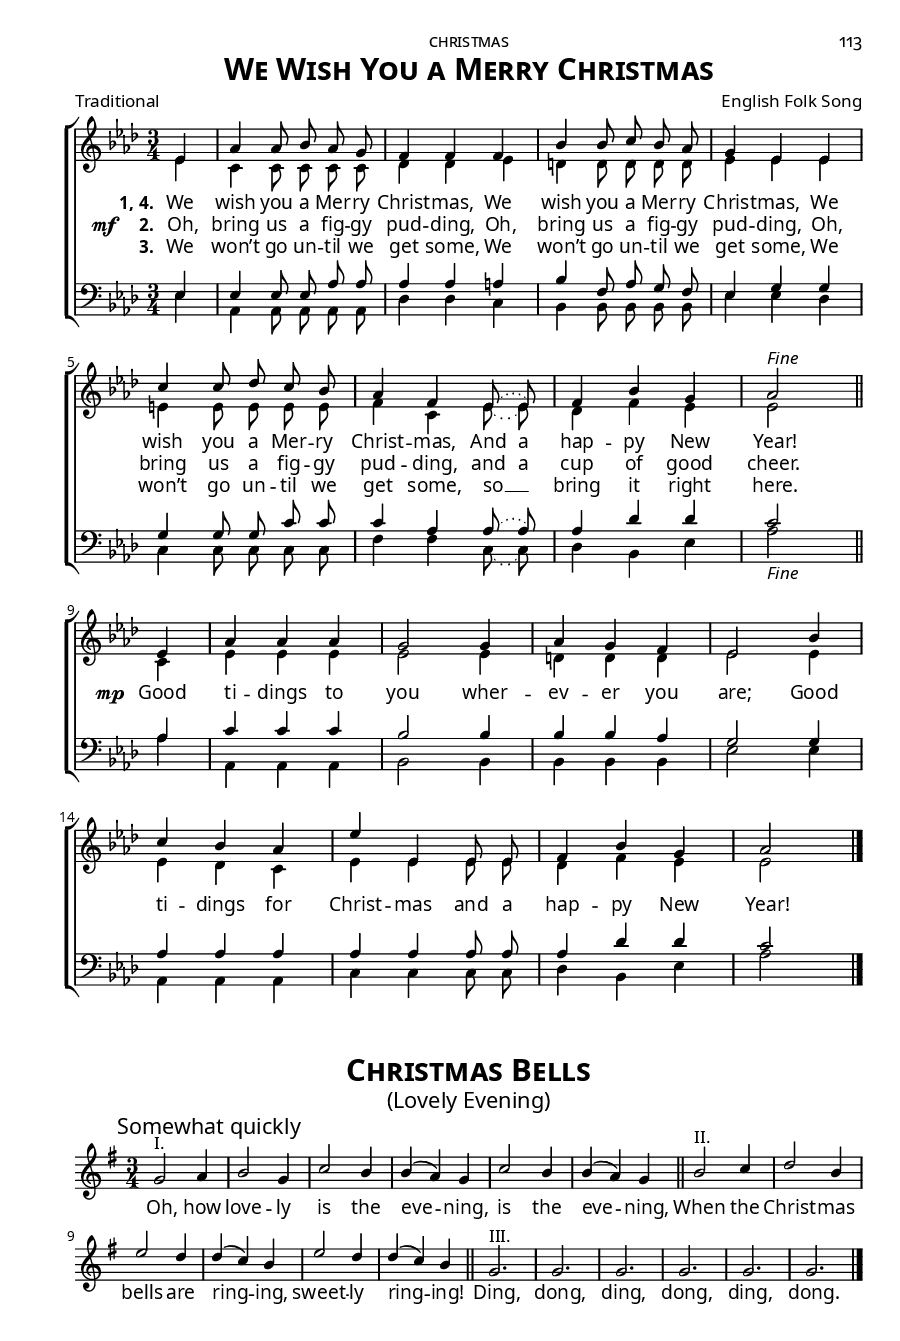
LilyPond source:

\version "2.14.2"
\include "util.ly"
\header {
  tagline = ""
}
\paper {
  print-all-headers = ##t
  paper-height = 9\in
  paper-width = 6\in
  indent = 0\in
  %system-system-spacing = #'((basic-distance . 10) (padding . 0))
  %system-system-spacing =
  %  #'((basic-distance . 0)
  %     (minimum-distance . 0)
  %     (padding . -0.35)
  %     (stretchability . 100))
  ragged-last-bottom = ##f
  ragged-bottom = ##f
  two-sided = ##t
  inner-margin = 0.5\in
  outer-margin = 0.25\in
  top-margin = 0.25\in
  bottom-margin = 0.25\in
  first-page-number = #113
  print-first-page-number = ##t
  headerLine = \markup{\override #'(font-name . "Garamond Premier Pro") \smallCapsOldStyle"christmas"}
  oddHeaderMarkup = \markup\fill-line{
     \override #'(font-name . "Garamond Premier Pro")\abs-fontsize #8.5
     \combine 
        \fill-line{"" \on-the-fly #print-page-number-check-first
        \oldStylePageNum""
        }
        \fill-line{\headerLine}
  }
  evenHeaderMarkup = \markup {
     \override #'(font-name . "Garamond Premier Pro")\abs-fontsize #8.5
     \combine
        \on-the-fly #print-page-number-check-first
        \oldStylePageNum""
        \fill-line{\headerLine}
  }
}
#(set-global-staff-size 15) \paper{ #(define fonts (make-pango-font-tree "GoudyOlSt BT" "Garamond Premier Pro" "Garamond Premier Pro" (/ 15 20))) }
global = {
  \key aes \major
  \time 3/4
  \autoBeamOff
  \override DynamicLineSpanner #'staff-padding = #0.0
  \override DynamicLineSpanner #'Y-extent = #'(-0.5 . 0.5)
}

sopMusic = \relative c' {
  \partial 4 ees4 |
  aes4 aes8\noBeam bes aes\noBeam g |
  f4 f f |
  bes bes8\noBeam c bes\noBeam aes |
  g4 ees ees |
  
  c' c8\noBeam des c\noBeam bes |
  \slurDotted aes4 f ees8\noBeam( ees) |
  f4 bes g |
  \partial 2 aes2^\markup\italic"Fine" \bar "||" \break
  \partial 4 ees4 |
  aes aes aes |
  
  g2 g4 |
  aes g f |
  ees2 bes'4 |
  c bes aes |
  ees' ees, ees8\noBeam ees |
  f4 bes g |
  \partial 2 aes2 \bar "|."
}
sopWords = \lyricmode {
  
}

altoMusic = \relative c' {
  ees4 |
  c c8\noBeam c c\noBeam c |
  des4 des ees |
  d d8\noBeam d d\noBeam d |
  ees4 ees ees |
  
  e e8\noBeam e e\noBeam e |
  \slurDotted f4 c ees8\noBeam( ees) |
  des4 f ees |
  ees2 \bar "||"
  c4 |
  ees4 ees ees |
  
  ees2 ees4 |
  d4 d d |
  ees2 ees4 |
  ees des c |
  ees ees ees8\noBeam ees |
  des4 f ees |
  \partial 2 ees2 \bar "|."
}
altoWords = \lyricmode {
  \dropLyricsV
  \set stanza = #"1, 4. "
  \set ignoreMelismata = ##t
  We wish you a Mer -- ry Christ -- mas,
  We wish you a Mer -- ry Christ -- mas,
  We wish you a Mer -- ry Christ -- mas,
  And a hap -- py New Year!
}
altoWordsII = {
  \dropLyricsV
  \set stanza = \markup{\dynamic"mf   " "2. "}
  \lyricmode {
  %\markup\italic
    \set ignoreMelismata = ##t
    Oh, bring us a fig -- gy pud -- ding,
    Oh, bring us a fig -- gy pud -- ding,
    Oh, bring us a fig -- gy pud -- ding,
    and a cup of good cheer.
  }
  \set stanza = \markup\dynamic"mp "
  \lyricmode{
    Good ti -- dings to you wher -- ev -- er you are;
    Good ti -- dings for Christ -- mas and a hap -- py New Year!
  }
}
altoWordsIII = \lyricmode {
  \dropLyricsV
  \set stanza = #"3. "
  \set ignoreMelismata = ##t
  We won’t go un -- til we get some,
  We won’t go un -- til we get some,
  We won’t go un -- til we get some,
  so __ _ bring it right here.
}
altoWordsIV = \lyricmode {
  \set stanza = #"4. "
}
altoWordsV = \lyricmode {
  \set stanza = #"5. "
}
altoWordsVI = \lyricmode {
  \set stanza = #"6. "
}
tenorMusic = \relative c {
  ees4 |
  ees4 ees8\noBeam ees aes\noBeam aes |
  aes4 aes a |
  bes f8\noBeam aes g\noBeam f |
  ees4 g g |
  
  g g8\noBeam g c\noBeam c |
  \slurDotted c4 aes aes8\noBeam( aes) |
  aes4 des des |
  c2_\markup\italic"Fine" \bar "||"
  aes4 |
  c c c |
  
  bes2 bes4 |
  bes bes aes |
  g2 g4 |
  aes aes aes |
  aes aes aes8\noBeam aes |
  aes4 des des |
  \partial 2 c2 \bar "|."
}
tenorWords = \lyricmode {

}

bassMusic = \relative c {
  ees4 |
  aes, aes8\noBeam aes aes\noBeam aes |
  des4 des c |
  bes bes8\noBeam bes bes\noBeam bes |
  ees4 ees des |
  
  c c8\noBeam c c\noBeam c |
  \slurDotted f4 f c8\noBeam( c) |
  des4 bes ees |
  aes2 \bar "||"
  aes4 |
  aes, aes aes |
  
  bes2 bes4 |
  bes bes bes |
  ees2 ees4 |
  aes, aes aes |
  c c c8\noBeam c |
  des4 bes ees |
  \partial 2 aes2 \bar "|."
}
bassWords = \lyricmode {

}

pianoRH = \relative c' {
  
}
pianoLH = \relative c' {
  
}

\score {
  <<
   \new ChoirStaff <<
%    \new Lyrics = sopranos \with { \override VerticalAxisGroup #'nonstaff-relatedstaff-spacing = #'((basic-distance . 1)) }
    \new Staff = women <<
      \new Voice = "sopranos" { \voiceOne << \global \sopMusic >> }
      \new Voice = "altos" { \voiceTwo << \global \altoMusic >> }
    >>
    \new Lyrics \with { alignAboveContext = #"women" \override VerticalAxisGroup #'nonstaff-relatedstaff-spacing = #'((basic-distance . 1))} \lyricsto "sopranos" \sopWords
    \new Lyrics = "altosVI"  \with { alignBelowContext = #"women" } \lyricsto "sopranos" \altoWordsVI
    \new Lyrics = "altosV"  \with { alignBelowContext = #"women" } \lyricsto "sopranos" \altoWordsV
    \new Lyrics = "altosIV"  \with { alignBelowContext = #"women" } \lyricsto "sopranos" \altoWordsIV
    \new Lyrics = "altosIII"  \with { alignBelowContext = #"women" } \lyricsto "sopranos" \altoWordsIII
    \new Lyrics = "altosII"  \with { alignBelowContext = #"women" } \lyricsto "sopranos" \altoWordsII
    \new Lyrics = "altos"  \with { alignBelowContext = #"women" \override VerticalAxisGroup #'nonstaff-relatedstaff-spacing = #'((basic-distance . 1))} \lyricsto "sopranos" \altoWords
   \new Staff = men <<
      \clef bass
      \new Voice = "tenors" { \voiceOne << \global \tenorMusic >> }
      \new Voice = "basses" { \voiceTwo << \global \bassMusic >> }
    >>
    \new Lyrics \with { alignAboveContext = #"men" \override VerticalAxisGroup #'nonstaff-relatedstaff-spacing = #'((basic-distance . 1)) } \lyricsto "tenors" \tenorWords
    \new Lyrics \with { alignBelowContext = #"men" \override VerticalAxisGroup #'nonstaff-relatedstaff-spacing = #'((basic-distance . 1)) } \lyricsto "basses" \bassWords
  >>
%    \new PianoStaff << \new Staff { \new Voice { \pianoRH } } \new Staff { \clef "bass" \pianoLH } >>
  >>
  \layout {
    \context {
      \Score
      %\override SpacingSpanner #'base-shortest-duration = #(ly:make-moment 1 8)
      %\override SpacingSpanner #'common-shortest-duration = #(ly:make-moment 1 4)
    }
    \context {
      % Remove all empty staves
      % \Staff \RemoveEmptyStaves \override VerticalAxisGroup #'remove-first = ##t
    }
    \context {
      \Lyrics
      \override LyricText #'X-offset = #center-on-word
    }
  }
  \header {
    title = \markup{\override #'(font-name . "Garamond Premier Pro Semibold"){ \abs-fontsize #15 \smallCapsOldStyle"We Wish You a Merry Christmas"}}
    poet = \markup\oldStyleNum"Traditional"
    composer = \markup\oldStyleNum"English Folk Song"
  }
}




















global = {
  \key g \major
  \time 3/4
}

sopMusic = \relative c'' {
  \once \override Score.RehearsalMark #'self-alignment-X = #LEFT
  \mark "Somewhat quickly"
  g2^"I." a4 |
  b2 g4 |
  c2 b4 |
  b( a) g |
  c2 b4 |
  b( a) g \bar "||"
  
  b2^"II." c4 |
  d2 b4 |
  e2 d4 |
  d( c) b |
  e2 d4 |
  d( c) b \bar "||"
  
  g2.^"III." |
  g2. |
  g2. |
  g2. |
  g2. |
  g2. \bar "|."
}
sopWords = \lyricmode {
  
}

altoMusic = \relative c' {
  
}
altoWords = \lyricmode {
  Oh, how love -- ly is the eve -- ning, is the eve -- ning,
  When the Christ -- mas bells are ring -- ing, sweet -- ly ring -- ing!
  Ding, dong, ding, dong, ding, dong.
}
altoWordsII = \lyricmode {
}
altoWordsIII = \lyricmode {
}
altoWordsIV = \lyricmode {
}
altoWordsV = \lyricmode {
}
altoWordsVI = \lyricmode {
}
tenorMusic = \relative c' {
}
tenorWords = \lyricmode {

}

bassMusic = \relative c {
}
bassWords = \lyricmode {

}

pianoRH = \relative c' {
  
}
pianoLH = \relative c' {
  
}

\score {
  <<
   \new ChoirStaff <<
%    \new Lyrics = sopranos \with { \override VerticalAxisGroup #'nonstaff-relatedstaff-spacing = #'((basic-distance . 1)) }
    \new Staff = women <<
      \new Voice = "sopranos" { \voiceOne << \global \sopMusic >> }
      \new Voice = "altos" { \voiceTwo << \global \altoMusic >> }
    >>
    \new Lyrics \with { alignAboveContext = #"women" \override VerticalAxisGroup #'nonstaff-relatedstaff-spacing = #'((basic-distance . 1))} \lyricsto "sopranos" \sopWords
    \new Lyrics = "altosVI"  \with { alignBelowContext = #"women" } \lyricsto "sopranos" \altoWordsVI
    \new Lyrics = "altosV"  \with { alignBelowContext = #"women" } \lyricsto "sopranos" \altoWordsV
    \new Lyrics = "altosIV"  \with { alignBelowContext = #"women" } \lyricsto "sopranos" \altoWordsIV
    \new Lyrics = "altosIII"  \with { alignBelowContext = #"women" } \lyricsto "sopranos" \altoWordsIII
    \new Lyrics = "altosII"  \with { alignBelowContext = #"women" } \lyricsto "sopranos" \altoWordsII
    \new Lyrics = "altos"  \with { alignBelowContext = #"women" } \lyricsto "sopranos" \altoWords
   
  >>
%    \new PianoStaff << \new Staff { \new Voice { \pianoRH } } \new Staff { \clef "bass" \pianoLH } >>
  >>
  \layout {
    \context {
      \Score
      %\override SpacingSpanner #'base-shortest-duration = #(ly:make-moment 1 8)
      %\override SpacingSpanner #'common-shortest-duration = #(ly:make-moment 1 4)
    }
    \context {
      % Remove all empty staves
      % \Staff \RemoveEmptyStaves \override VerticalAxisGroup #'remove-first = ##t
    }
    \context {
      \Lyrics
      \override LyricText #'X-offset = #center-on-word
    }
  }
  \header {
    title = \markup{\override #'(font-name . "Garamond Premier Pro Semibold"){ \abs-fontsize #15 \smallCapsOldStyle"Christmas Bells"}}
    subtitle = \markup{\override #'(font-name . "Garamond Premier Pro"){ \abs-fontsize #10.5 "(Lovely Evening)"}}
  }
}

